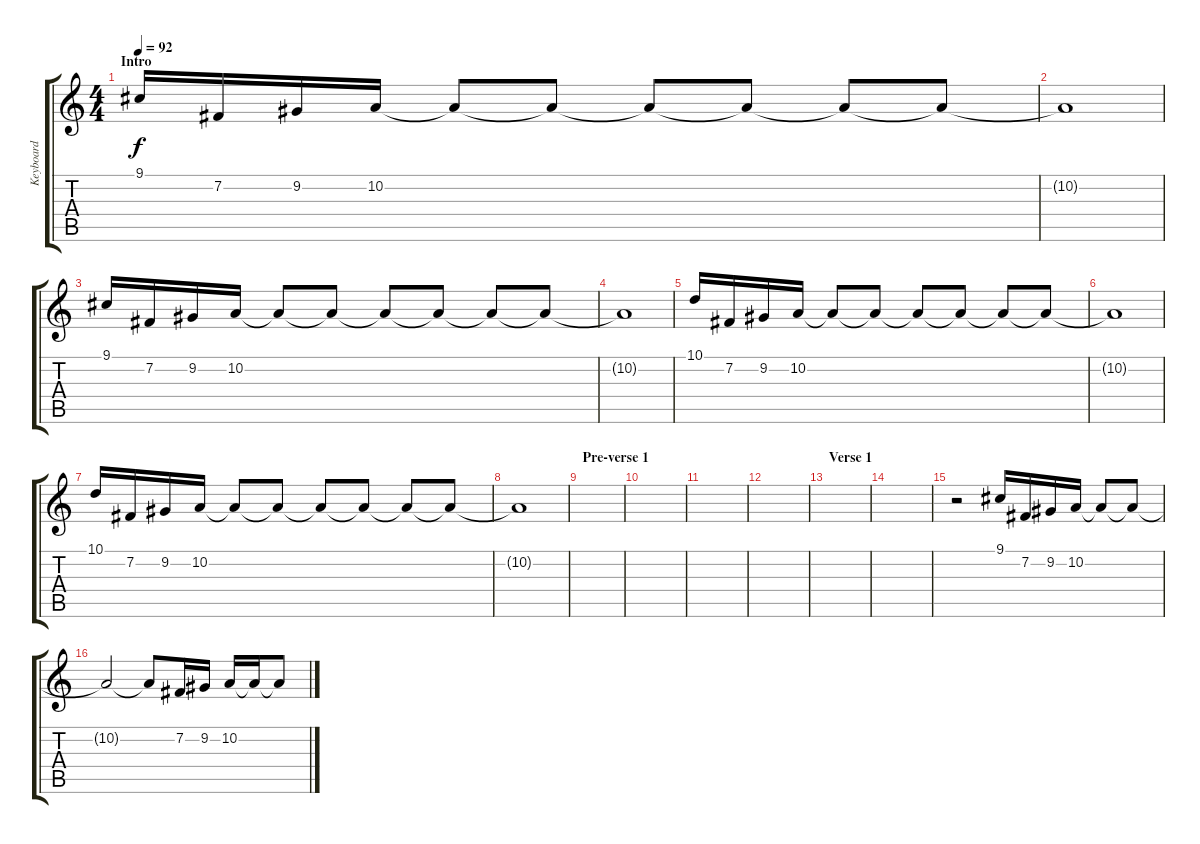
\track ("Keyboard" "Keyboard") {instrument acousticgrandpiano}
\staff {score tabs}
\tuning (E4 B3 G3 D3 A2 E2) {hide}
\ts (4 4)
\section ("" "Intro")
\tempo 92
\clef g2
\ks c
9.1.16{dy f instrument acousticgrandpiano} 7.2.16 9.2.16 10.2.16 10.2{t}.8 10.2{t}.8 10.2{t}.8 10.2{t}.8 10.2{t}.8 10.2{t}.8 |
10.2{t}.1 |
9.1.16 7.2.16 9.2.16 10.2.16 10.2{t}.8 10.2{t}.8 10.2{t}.8 10.2{t}.8 10.2{t}.8 10.2{t}.8 |
10.2{t}.1 |
10.1.16 7.2.16 9.2.16 10.2.16 10.2{t}.8 10.2{t}.8 10.2{t}.8 10.2{t}.8 10.2{t}.8 10.2{t}.8 |
10.2{t}.1 |
10.1.16 7.2.16 9.2.16 10.2.16 10.2{t}.8 10.2{t}.8 10.2{t}.8 10.2{t}.8 10.2{t}.8 10.2{t}.8 |
10.2{t}.1 |
\section ("" "Pre-verse 1")
|
|
|
|
\section ("" "Verse 1")
|
|
r.2 9.1.16 7.2.16 9.2.16 10.2.16 10.2{t}.8 10.2{t}.8 |
10.2{t}.2 10.2{t}.8 7.2.16 9.2.16 10.2.16 10.2{t}.16 10.2{t}.8
